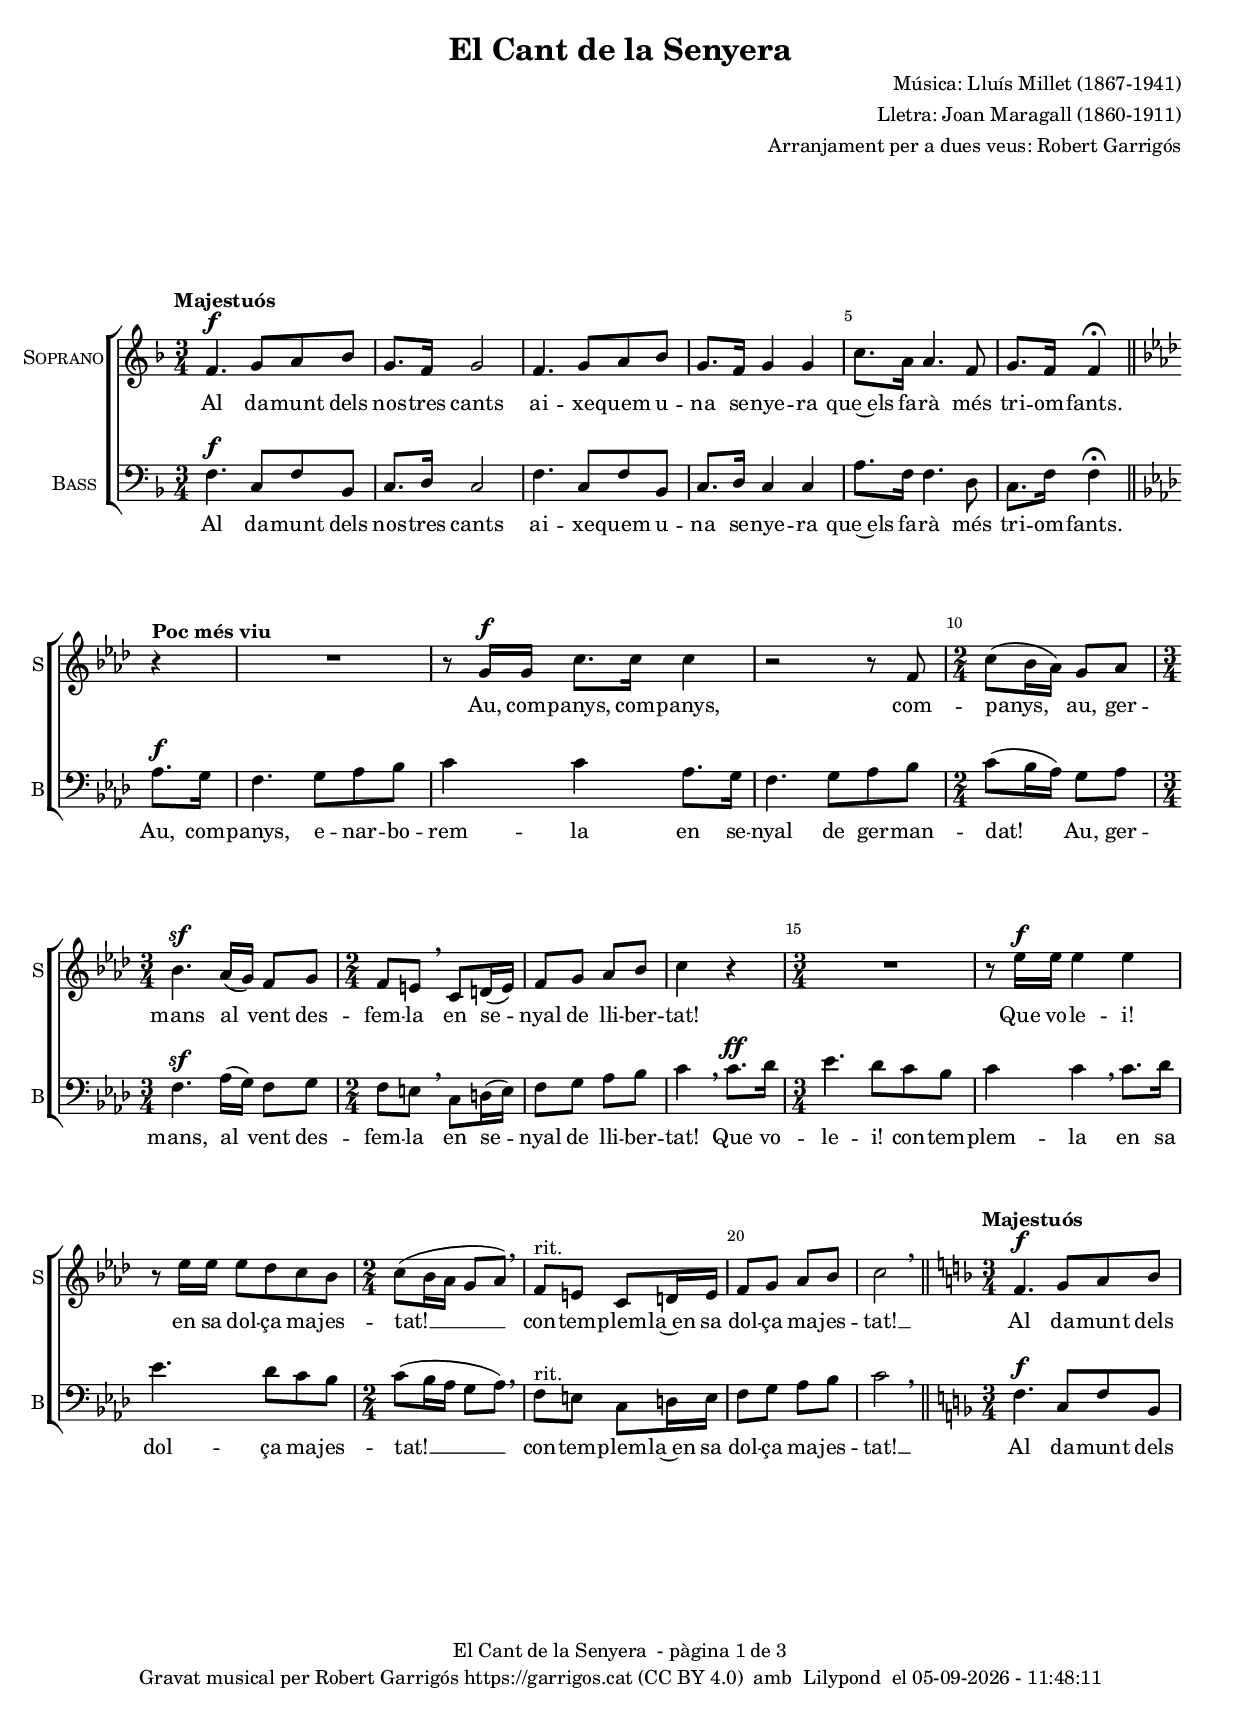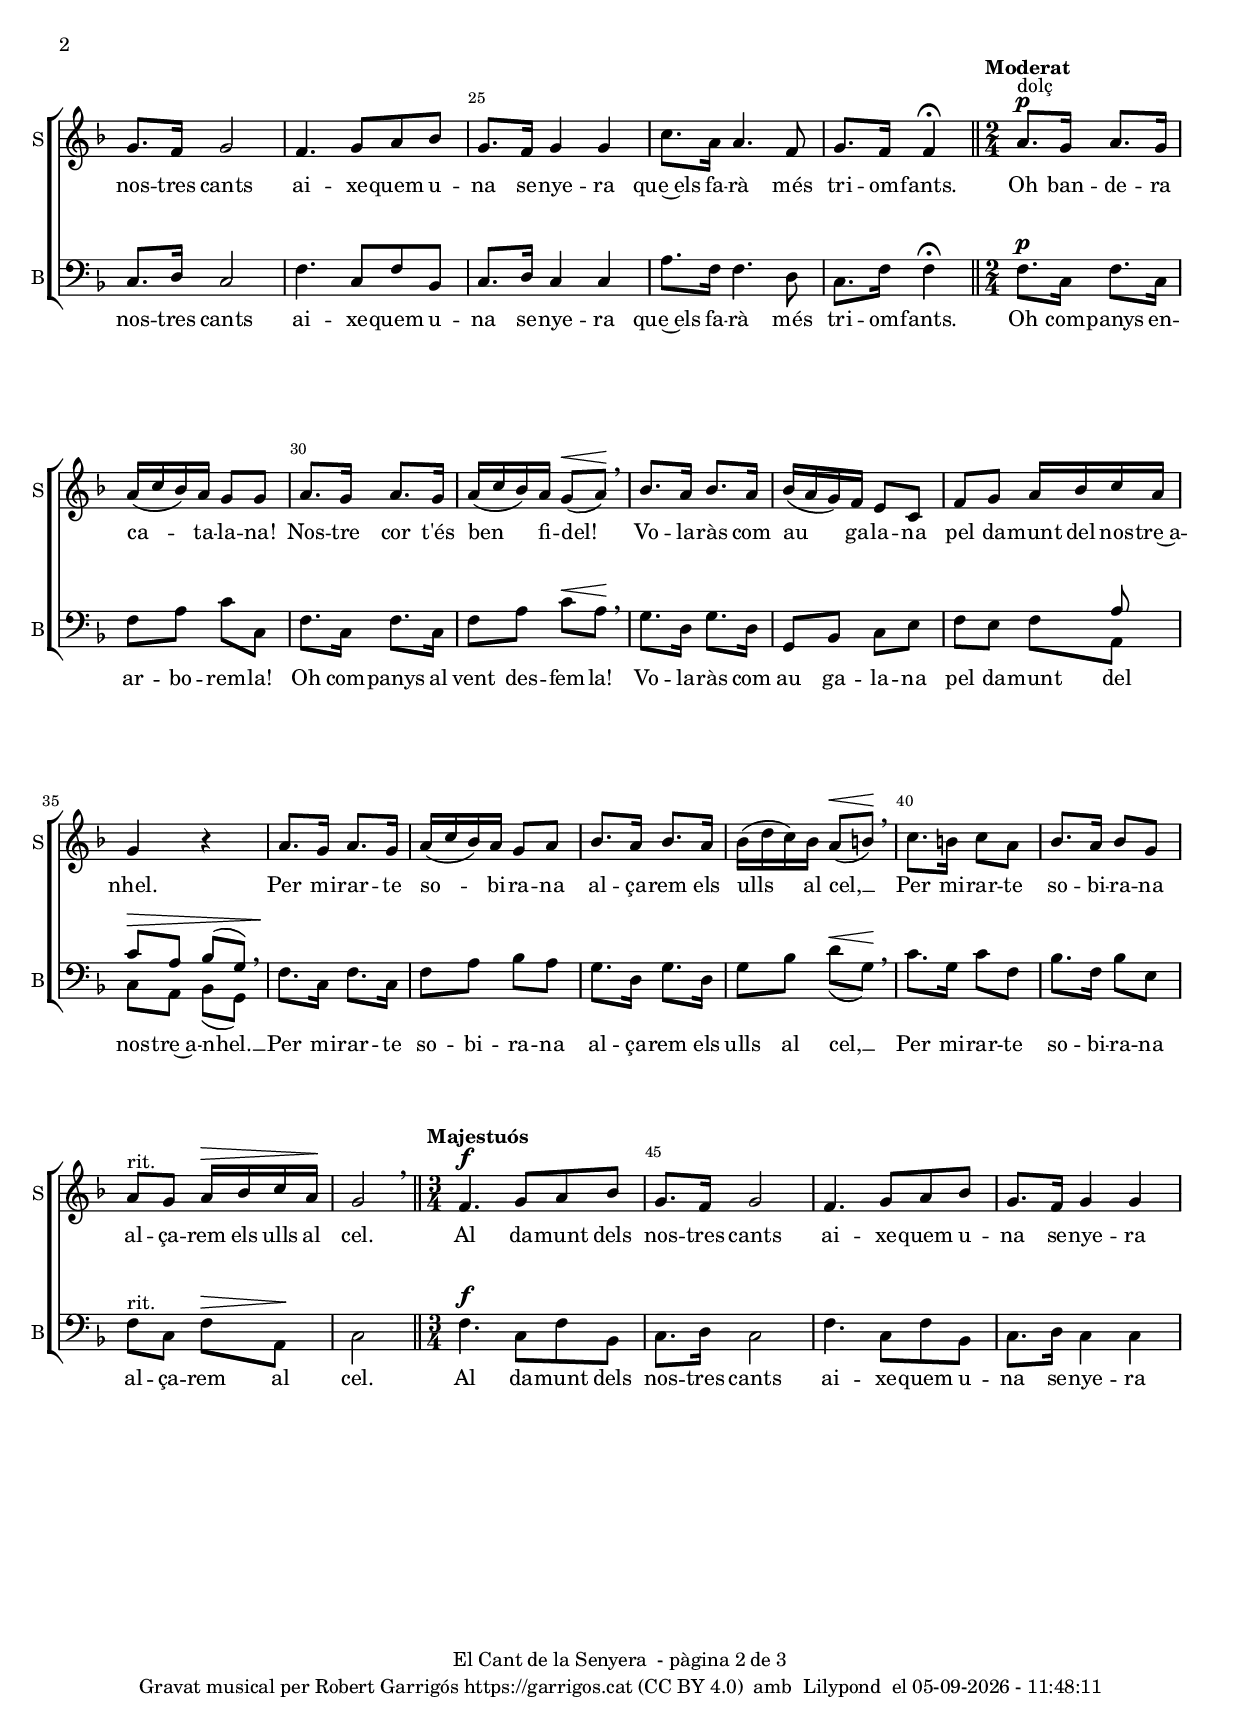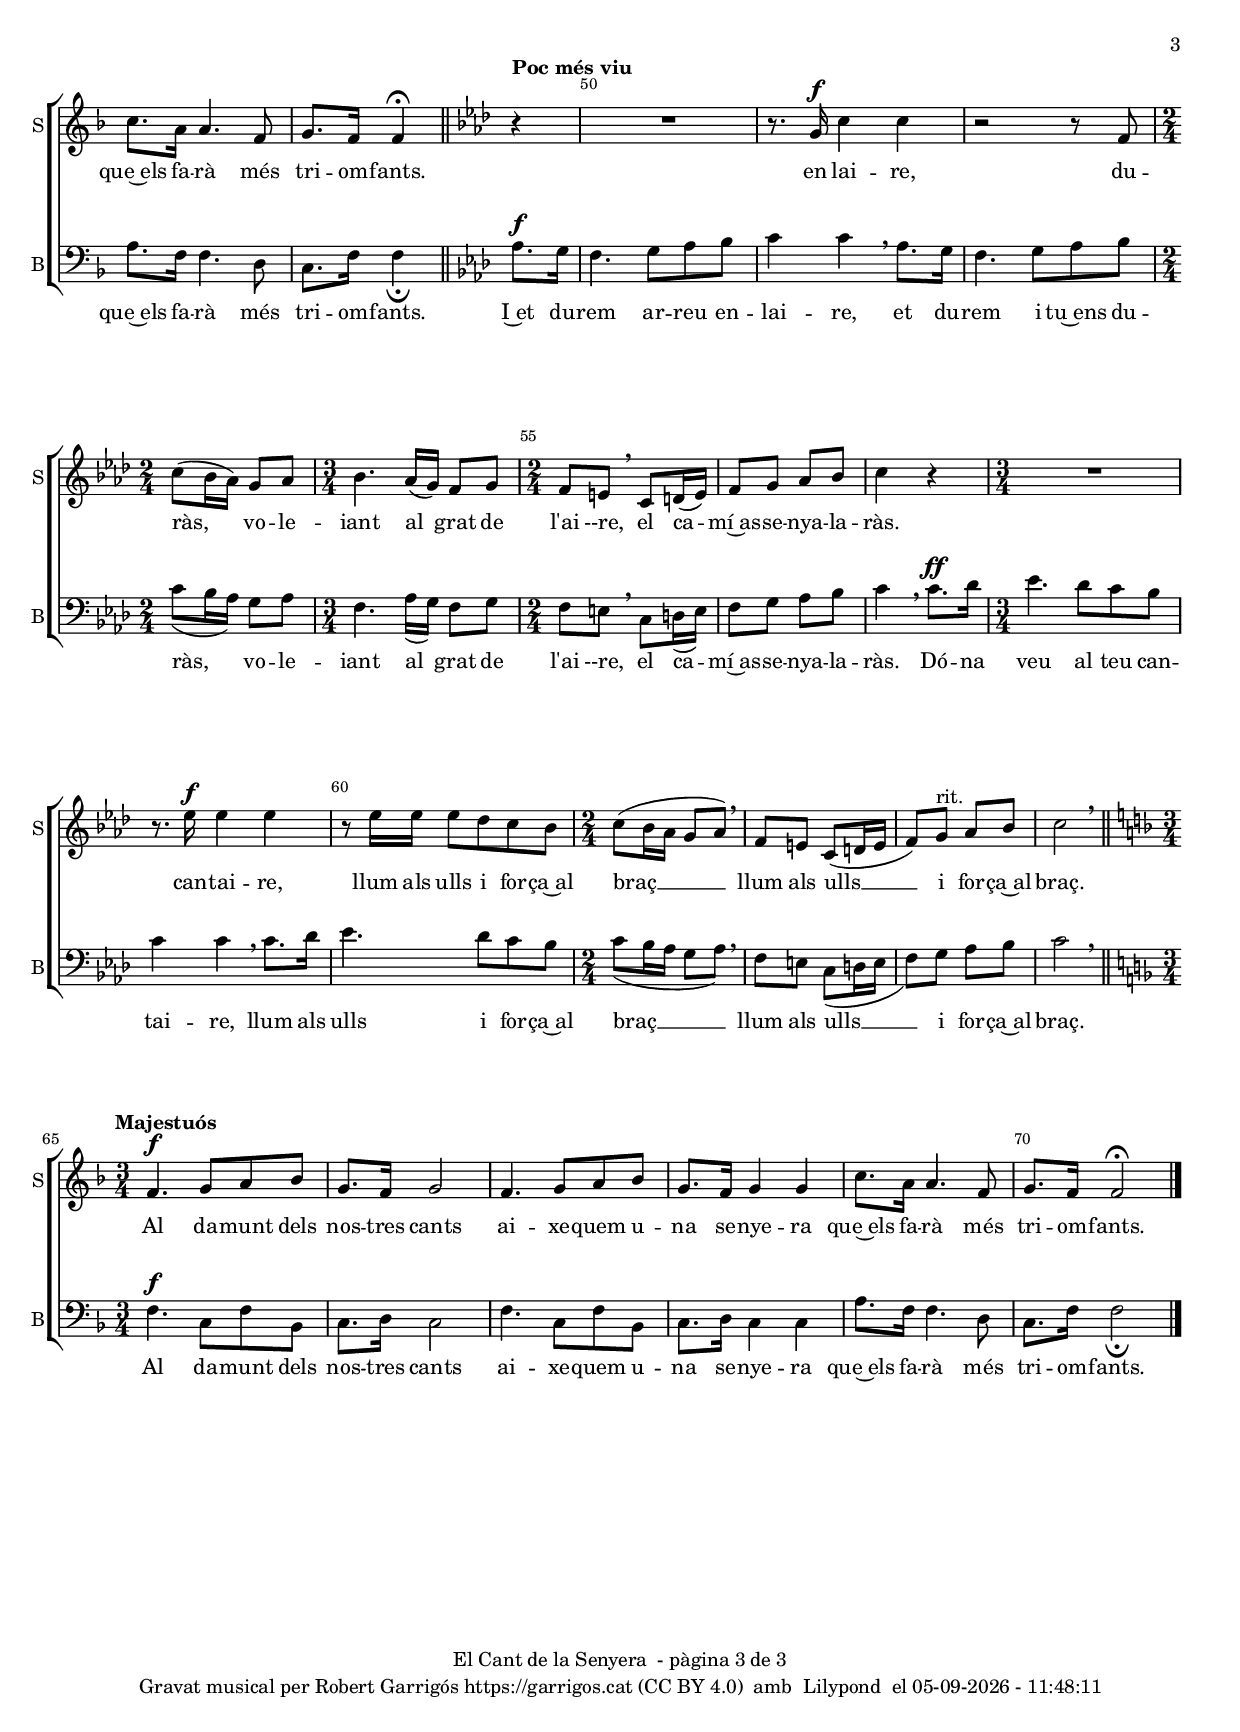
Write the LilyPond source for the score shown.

\version "2.24.3"
\language "english"

#(set-global-staff-size 17)
data = #(strftime "%d-%m-%Y - %H:%M:%S" (localtime (current-time)))

\paper {
  set-paper-size = "a4"
  top-margin = 10
  indent = 10
  max-systems-per-page = 4
  system-system-spacing.basic-distance = 8
  system-system-spacing.score-markup-spacing = 10
  % system-system-spacing.minium-distance = 8
  % system-system-spacing.padding = 2
  system-system-spacing.stretchability = 12
  % annotate-spacing = ##t
  % print-all-headers = ##t
  % print-first-page-number = ##t
  oddFooterMarkup = \markup {
    \center-column {
      \line { \fromproperty #'header:title " - pàgina" \fromproperty #'page:page-number-string "de" \concat {\page-ref #'lastPage "0" "?"} }
      \fill-line { \fromproperty #'header:copyright }
    }
  }
  evenFooterMarkup = \markup {
     \center-column {
      \line { \fromproperty #'header:title " - pàgina" \fromproperty #'page:page-number-string "de" \concat {\page-ref #'lastPage "0" "?"} }
      \fill-line { \fromproperty #'header:copyright }
    }
  }
}

\header {
  title = "El Cant de la Senyera"
  % subtitle = "Lorem ipsum"
  composer = \markup {
    \right-column {
    \line {"Música: Lluís Millet (1867-1941)"}
    \line {"Lletra: Joan Maragall (1860-1911)"}
    \line {"Arranjament per a dues veus: Robert Garrigós"}
    }

  }
  % opus = "(lorem-ipsum)"
  % piece = "Lorem ipsum"
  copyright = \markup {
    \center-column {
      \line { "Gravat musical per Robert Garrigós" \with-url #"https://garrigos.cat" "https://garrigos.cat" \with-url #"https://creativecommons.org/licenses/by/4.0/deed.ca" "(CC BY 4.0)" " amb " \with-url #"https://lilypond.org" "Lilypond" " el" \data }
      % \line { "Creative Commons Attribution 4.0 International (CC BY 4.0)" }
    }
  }
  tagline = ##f
}

global = {
  % \overrideTimeSignatureSettings
  % 4/4        % timeSignatureFraction
  % 1/4        % baseMomentFraction
  % 2,2        % beatStructure
  % #'()       % beamExceptions
  \key f \major
  \time 3/4
  \override Score.BarNumber.break-visibility = #end-of-line-invisible
  % \set Score.currentBarNumber = #3
  \set Score.barNumberVisibility = #(every-nth-bar-number-visible 5)
  \set Score.tempoHideNote = ##t
  \set Score.printKeyCancellation = ##t
}

majestuos  = {
  \tempo "Majestuós"
  \tempo 4 = 60
}

mesviu = {
  \tempo "Poc més viu"
  \tempo 4 = 96
}

moderat = {
  \tempo "Moderat"
  \tempo 4 = 62
}

SopranoMusic = \relative c' {
  \global
  \majestuos
  f4.\f g8 a bf |
  g8. f16 g2 |
  f4. g8 a bf |
  g8.  f16 g4 g |
%5
  c8. a16 a4. f8 |
  g8. f16 f4\fermata \bar "||" \key f \minor r4 \bar "|"
  R2. |
  r8 g16\f g c8. c16 c4 |
  r2 r8 f,8|
%10
  \time 2/4
  c'8 (bf16 af) g8 af |
  \time 3/4
  bf4.\sf af16 (g) f8 g |
  \time 2/4
  f8 e \breathe c8 d16 (e) |
  f8 g af bf |
  c4 r4 |
%15
  \time 3/4 R2. |
  r8 ef16\f ef ef4 ef4 |
  r8 ef16 ef ef8 df c bf |
  \time 2/4
  c8 (bf16 af g8 af)\breathe |
  f8^"rit."
  \tempo 4 = 95 e
  \tempo 4 = 94 c8
  \tempo 4 = 93 d16
  \tempo 4 = 92 e |
%20
  \tempo 4 = 90 f8
  \tempo 4 = 88 g
  \tempo 4 = 82 af
  \tempo 4 = 78 bf |
  \tempo 4 = 65 c2 \breathe \bar "||"

  \key f \major
  \time 3/4 \majestuos
  f,4.\f g8 a bf |
  g8. f16 g2 |
  f4. g8 a bf |
%25
  g8.  f16 g4 g |
  c8. a16 a4. f8 |
  g8. f16 f4\fermata \bar "||"
  \time 2/4 \moderat ^\markup dolç
  a8.\p g16 a8. g16 |
  a16 (c bf) a g8 g |
%30
  a8. g16 a8. g16 |
  a16 (c bf) a g8\< (a)\! \breathe |
  bf8. a16 bf8. a16 |
  bf16 (a g) f e8 c8 |
  f g a16 bf c a |
%35
  g4 r4 |
  a8. g16 a8. g16 |
  a16 (c bf) a g8 a |
  bf8. a16 bf8. a16 |
  bf16 (d c) bf a8\< (b)\! \breathe |
%40
  c8. b16 c8 a |
  bf8. a16 bf8 g |
  a^"rit." g a16\> bf c a\! |
  g2 \breathe \bar "||"
  \time 3/4 \majestuos
  f4.\f g8 a bf |
  g8. f16 g2 |
  f4. g8 a bf |
  g8.  f16 g4 g |
  c8. a16 a4. f8 |
  g8. f16 f4\fermata \bar "||" \key f \minor r4 \bar "|"
  R2. |
  r8. g16\f c4 c4 |
  r2 r8 f,8|

  \time 2/4
  c'8 (bf16 af) g8 af |
  \time 3/4
  bf4. af16 (g) f8 g |
  \time 2/4
  f8 e \breathe c8 d16 (e) |
  f8 g af bf |
  c4 r4 |

  \time 3/4 R2. |
  r8. ef16\f ef4 ef4 |
  r8 ef16 ef ef8 df c bf |
  \time 2/4
  c8 (bf16 af g8 af) | \breathe
  f8 e c8 (d16 e |

  f8) \tempo 4 = 88 g^"rit." \tempo 4 = 80 af \tempo 4 = 70 bf \tempo 4 = 50|
  c2 \breathe \bar "||"
  \key f \major
  \time 3/4 \majestuos
  f,4.\f g8 a bf |
  g8. f16 g2 |
  f4. g8 a bf |

  g8.  f16 g4 g |
  c8. a16 a4. f8 |
  g8. f16 f2\fermata \bar "|."
  \label #'lastPage
}
SopranoLyrics = \lyricmode {
  Al da -- munt dels nos -- tres cants
  ai -- xe -- quem u -- na se -- nye -- ra
  que~els fa -- rà més tri -- om -- fants.
  Au, com -- panys, com -- panys,
  com -- panys, au, ger -- mans al vent des -- fem -- la
  en se -- nyal de lli -- ber -- tat!
  Que vo -- le -- i!
  en sa dol -- ça ma -- jes -- tat! __
  con -- tem -- plem -- la~en sa dol -- ça ma -- jes -- tat! __
  Al da -- munt dels nos -- tres cants
  ai -- xe -- quem u -- na se -- nye -- ra
  que~els fa -- rà més tri -- om -- fants.
  Oh ban -- de -- ra ca -- ta -- la -- na!
  Nos -- tre cor t'és ben fi -- del!
  Vo -- la -- ràs com au ga -- la -- na
  pel da -- munt del nos -- tre~a -- nhel.
  Per mi -- rar -- te so -- bi -- ra -- na
  al -- ça -- rem els ulls al cel, __
  Per mi -- rar -- te so -- bi -- ra -- na
  al -- ça -- rem els ulls al cel.
  Al da -- munt dels nos -- tres cants
  ai -- xe -- quem u -- na se -- nye -- ra
  que~els fa -- rà més tri -- om -- fants.
  en  lai -- re, du -- ràs,
  vo -- le -- iant al grat de l'ai --re,
  el ca -- mí~as -- se -- nya -- la -- ràs.
  can -- tai -- re,
  llum als ulls i for -- ça~al braç __
  llum als ulls __ i for -- ça~al braç.
  Al da -- munt dels nos -- tres cants
  ai -- xe -- quem u -- na se -- nye -- ra
  que~els fa -- rà més tri -- om -- fants.
}
% AltoMusic = \relative { d'4\f d d d }
% AltoLyrics = \lyricmode { Al -- to ly -- rics }
% TenorMusic = \relative { a4\p a a a }
% TenorLyrics = \lyricmode { Te -- nor ly -- rics }
BassMusic = \relative {
  \global
  f4.\f c8 f bf, |
  c8. d16 c2 |
  f4. c8 f bf, |
  c8. d16 c4 c |
%5
  a'8. f16 f4. d8 |
  c8. f16 f4\fermata \bar "||"
  \key f \minor
  \mesviu
  af8.\f g16 \bar "|"
  f4. g8 af bf |
  c4 c4 af8. g16 |
  f4. g8 af bf |
%10
  \time 2/4
  c8 (bf16 af) g8 af |
  \time 3/4
  f4.\sf af16 (g) f8 g |
  \time 2/4
  f8 e \breathe c8 d16 (e) |
  f8 g af bf |
  c4 \breathe c8.\ff df16 |
%15
  \time 3/4
  ef4. df8 c bf |
  c4 c \breathe c8. df16 |
  ef4. df8 c bf |
  \time 2/4
  c8 (bf16 af g8 af)\breathe |
  f8^"rit." e c8 d16 e |
%20
  f8 g af bf |
  c2 \breathe \bar "||"
  \key f \major
  \time 3/4
  f,4.\f c8 f bf, |
  c8. d16 c2 |
  f4. c8 f bf, |
%25
  c8. d16 c4 c |
  a'8. f16 f4. d8 |
  c8. f16 f4\fermata \bar "||"
  \time 2/4
  f8.\p c16 f8. c16 |
  f8 a c c, |
%30
  f8. c16 f8. c16 |
  f8 a c\< a\! \breathe |
  g8. d16 g8. d16 |
  g,8 bf c e |
  f e f
  <<
    { \voiceTwo  a, | %35
  c \> \tempo 4 = 60  a \tempo 4 = 58 bf (\tempo 4 = 56 g) \tempo 4 = 48 \! \breathe | \tempo 4 = 62 }
  \new Voice
    { \voiceOne a'8 | c a bf( g) }
  >>

  f8. c16 f8. c16 |
  f8 a bf a |
  g8. d16 g8. d16 |
  g8 bf d\< (g,)\! \breathe |
%40
  c8. g16 c8 f, |
  bf8. f16 bf8 e, |
  f^"rit." \tempo 4 =60 c \tempo 4 = 56 f\> \tempo 4 = 50 a,\! \tempo 4 = 46 |
  c2 |
  \time 3/4
  f4.\f c8 f bf, |
  c8. d16 c2 |
  f4. c8 f bf, |
  c8. d16 c4 c |
  a'8. f16 f4. d8 |
  c8. f16 f4\fermata \bar "||" \key f \minor \mesviu af8.\f g16 \bar "|"
  f4. g8 af bf |
  c4 c4\breathe af8. g16 |
  f4. g8 af bf |

  \time 2/4
  c8 (bf16 af) g8 af |
  \time 3/4
  f4. af16 (g) f8 g |
  \time 2/4
  f8 e \breathe c8 d16 (e) |
  f8 g af bf |
  c4 \breathe c8.\ff df16 |

  \time 3/4
  ef4. df8 c bf |
  c4 c \breathe c8. df16 |
  ef4. df8 c bf |
  \time 2/4
  c8 (bf16 af g8 af) | \breathe
  f8 e c8 (d16 e |

  f8) g af bf |
  c2 \breathe \bar "||"
  \time 3/4
  \key f \major
  f,4.\f c8 f bf, |
  c8. d16 c2 |
  f4. c8 f bf, |
  c8. d16 c4 c |

  a'8. f16 f4. d8 |
  c8. f16 f2\fermata \bar "|."
}
BassLyrics = \lyricmode {
  Al da -- munt dels nos -- tres cants
  ai -- xe -- quem u -- na se -- nye -- ra
  que~els fa -- rà més tri -- om -- fants.
  Au, com -- panys, e -- nar -- bo -- rem -- la
  en se -- nyal de ger -- man -- dat!
  Au, ger -- mans, al vent des -- fem -- la
  en se -- nyal de lli -- ber -- tat!
  Que vo -- le -- i! con -- tem -- plem -- la
  en sa dol -- ça ma -- jes -- tat! __
  con -- tem -- plem -- la~en sa dol -- ça ma -- jes -- tat! __
  Al da -- munt dels nos -- tres cants
  ai -- xe -- quem u -- na se -- nye -- ra
  que~els fa -- rà més tri -- om -- fants.
  Oh com -- panys en -- ar -- bo -- rem -- la!
  Oh com -- panys al vent des -- fem -- la!
  Vo -- la -- ràs com au ga -- la -- na
  pel da -- munt del nos -- tre~a -- nhel. __
  Per mi -- rar -- te so -- bi -- ra -- na
  al -- ça -- rem els ulls al cel, __
  Per mi -- rar -- te so -- bi -- ra -- na
  al -- ça -- rem al cel.
  Al da -- munt dels nos -- tres cants
  ai -- xe -- quem u -- na se -- nye -- ra
  que~els fa -- rà més tri -- om -- fants.
  I~et du -- rem ar -- reu en -- lai -- re,
  et du -- rem i tu~ens du -- ràs,
  vo -- le -- iant al grat de l'ai --re,
  el ca -- mí~as -- se -- nya -- la -- ràs.
  Dó -- na veu al teu can -- tai -- re,
  llum als ulls i for -- ça~al braç __
  llum als ulls __ i for -- ça~al braç.
  Al da -- munt dels nos -- tres cants
  ai -- xe -- quem u -- na se -- nye -- ra
  que~els fa -- rà més tri -- om -- fants.

 }
% PianoRHMusic = \relative { c' e g c }
% PianoDynamics = { s2\mp s4 s4 }
% PianoLHMusic = \relative { c e g c }

% TwoVoicesPerStaff = ##t

Layout = \layout {
  \context {
    \Score
    \override BarNumber.padding = #2

  }
}


\include "satb.ly"
